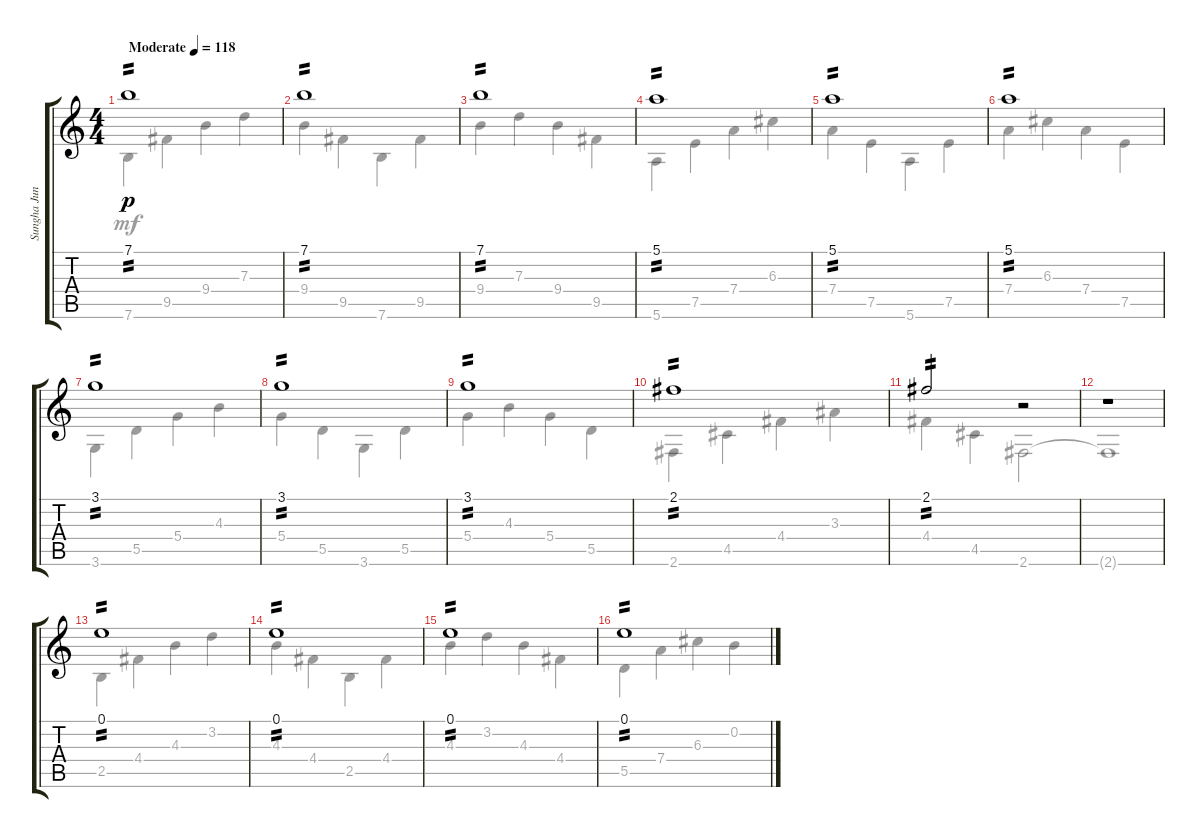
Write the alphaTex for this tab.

\track ("Sungha Jung" "Sungha Jun") {instrument acousticguitarsteel}
\staff {score tabs}
\tuning (E4 B3 G3 D3 A2 E2) {hide}
\voice
\ts (4 4)
\tempo (118 "Moderate")
\clef g2
\ks c
7.1.1{tp 2 dy p instrument acousticguitarsteel} |
7.1.1{tp 2} |
7.1.1{tp 2} |
5.1.1{tp 2} |
5.1.1{tp 2} |
5.1.1{tp 2} |
3.1.1{tp 2} |
3.1.1{tp 2} |
3.1.1{tp 2} |
2.1.1{tp 2} |
2.1.2{tp 2} r.2 |
r.1 |
0.1.1{tp 2} |
0.1.1{tp 2} |
0.1.1{tp 2} |
0.1.1{tp 2}
\voice
\clef g2
\ottava regular
\simile none
\ks c
7.6.4{dy mf} 9.5.4 9.4.4 7.3.4 |
9.4.4 9.5.4 7.6.4 9.5.4 |
9.4.4 7.3.4 9.4.4 9.5.4 |
5.6.4 7.5.4 7.4.4 6.3.4 |
7.4.4 7.5.4 5.6.4 7.5.4 |
7.4.4 6.3.4 7.4.4 7.5.4 |
3.6.4 5.5.4 5.4.4 4.3.4 |
5.4.4 5.5.4 3.6.4 5.5.4 |
5.4.4 4.3.4 5.4.4 5.5.4 |
2.6.4 4.5.4 4.4.4 3.3.4 |
4.4.4 4.5.4 2.6.2 |
2.6{t}.1 |
2.5.4 4.4.4 4.3.4 3.2.4 |
4.3.4 4.4.4 2.5.4 4.4.4 |
4.3.4 3.2.4 4.3.4 4.4.4 |
5.5.4 7.4.4 6.3.4 0.2.4
